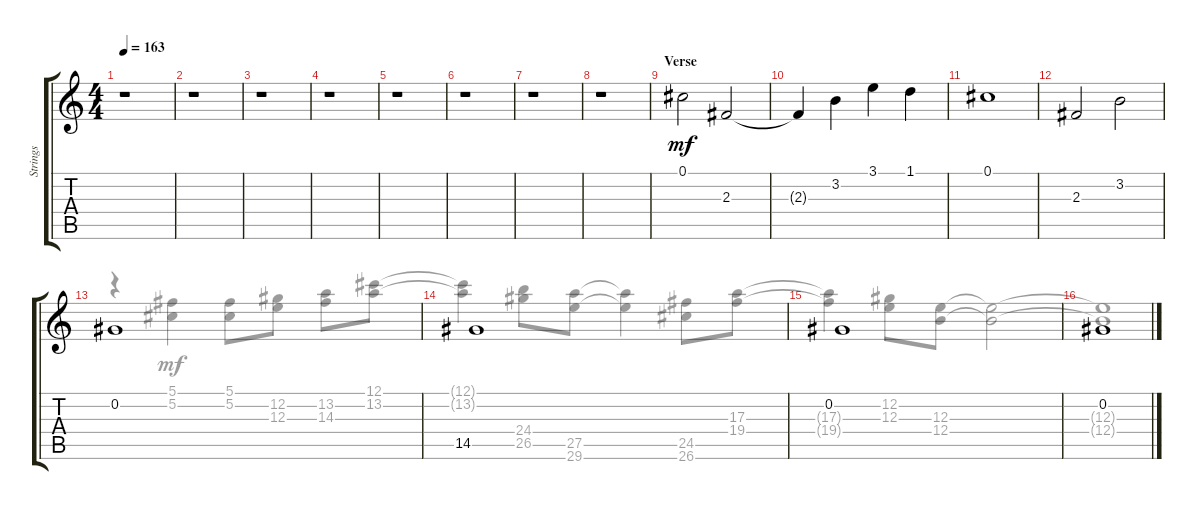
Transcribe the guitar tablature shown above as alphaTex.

\track ("Strings" "Strings") {instrument electricguitarclean}
\staff {score tabs}
\tuning (Db4 Ab3 E3 B2 Gb2 B1) {hide}
\voice
\ts (4 4)
\tempo 163
\clef g2
\ks aminor
r.1{dy mf} |
r.1 |
r.1 |
r.1 |
r.1 |
r.1 |
r.1 |
r.1 |
\section ("" "Verse")
0.1.2 2.3.2 |
2.3{t}.4 3.2.4 3.1.4 1.1.4 |
0.1.1 |
2.3.2 3.2.2 |
0.2.1 |
14.5.1 |
0.2.1 |
0.2.1
\voice
\clef g2
\ottava regular
\simile none
\ks aminor
|
|
|
|
|
|
|
|
|
|
|
|
r.4 (5.1 5.2).4 (5.1 5.2).8 (12.2 12.3).8 (13.2 14.3).8 (12.1 13.2).8 |
(12.1{t} 13.2{t}).4 (24.4 26.5).8 (27.5 29.6).8 (27.5{t} 29.6{t}).4 (24.5 26.6).8 (17.3 19.4).8 |
(17.3{t} 19.4{t}).4 (12.2 12.3).8 (12.3 12.4).8 (12.3{t} 12.4{t}).2 |
(12.3{t} 12.4{t}).1
